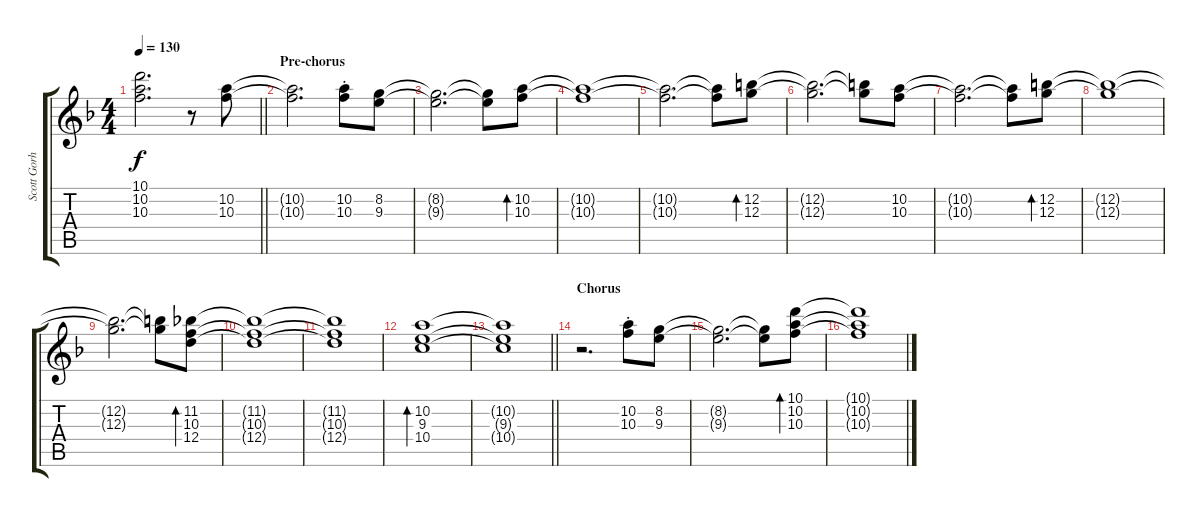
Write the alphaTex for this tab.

\track ("Scott Gorham" "Scott Gorh") {instrument electricguitarclean}
\staff {score tabs}
\tuning (E4 B3 G3 D3 A2 E2) {hide}
\ts (4 4)
\tempo 130
\clef g2
\barLineRight lightlight
\ks dminor
(10.1{t} 10.2{t} 10.3{t}).2{d dy f} r.8 (10.2 10.3).8 |
\section ("" "Pre-chorus")
(10.2{t} 10.3{t}).2{d} (10.2{st} 10.3{st}).8 (8.2 9.3).8 |
(8.2{t} 9.3{t}).2{d} (8.2{t} 9.3{t}).8 (10.2 10.3).8{bd 240} |
(10.2{t} 10.3{t}).1 |
(10.2{t} 10.3{t}).2{d} (10.2{t} 10.3{t}).8 (12.2 12.3).8{bd 240} |
(12.2{t} 12.3{t}).2{d} (12.2{t} 12.3{t}).8 (10.2 10.3).8 |
(10.2{t} 10.3{t}).2{d} (10.2{t} 10.3{t}).8 (12.2 12.3).8{bd 120} |
(12.2{t} 12.3{t}).1 |
(12.2{t} 12.3{t}).2{d} (12.2{t} 12.3{t}).8 (11.2 10.3 12.4).8{bd 480} |
(11.2{t} 10.3{t} 12.4{t}).1 |
(11.2{t} 10.3{t} 12.4{t}).1 |
(10.2 9.3 10.4).1{bd 240} |
\barLineRight lightlight
(10.2{t} 9.3{t} 10.4{t}).1 |
\section ("" "Chorus")
r.2{d} (10.2{st} 10.3{st}).8 (8.2 9.3).8 |
(8.2{t} 9.3{t}).2{d} (8.2{t} 9.3{t}).8 (10.1 10.2 10.3).8{bd 240} |
(10.1{t} 10.2{t} 10.3{t}).1
